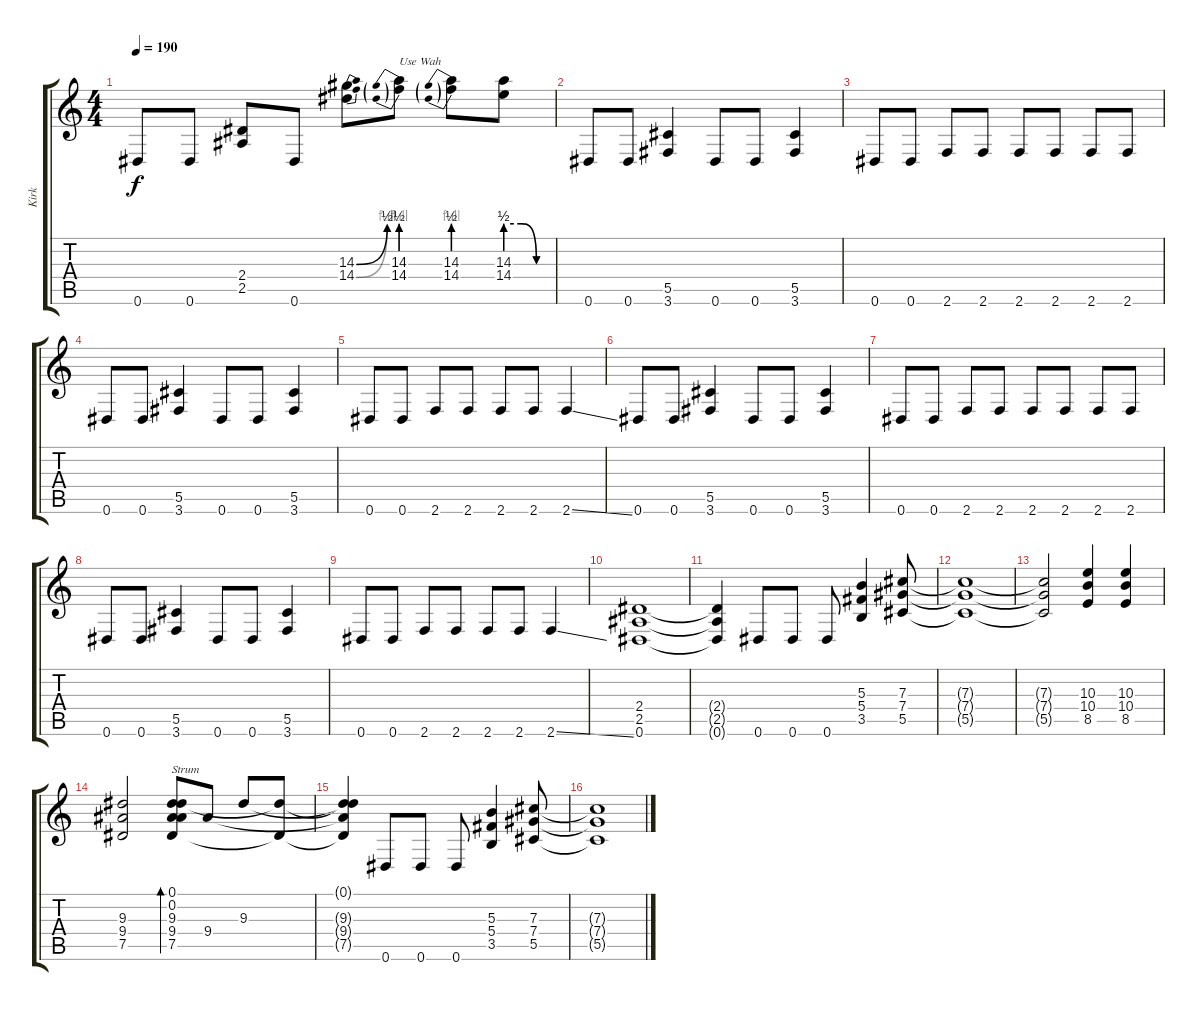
\track ("Kirk" "Kirk") {instrument overdrivenguitar}
\staff {score tabs}
\tuning (Eb4 Bb3 Gb3 Db3 Ab2 Eb2) {hide}
\ts (4 4)
\tempo 190
\clef g2
\ks c
0.6.8{dy f} 0.6.8 (2.4 2.5).8 0.6.8 (14.3{be (bend 0 0 60 2)} 14.4{be (bend 0 0 60 4)}).8 (14.3{be (prebend 0 2 60 2)} 14.4{be (prebend 0 4 60 4)}).8{txt "Use Wah"} (14.3{be (prebend 0 2 60 2)} 14.4{be (prebend 0 4 60 4)}).8 (14.3{be (custom 0 2 20 2 40 0 60 0)} 14.4{be (custom 0 2 20 2 40 0 60 0)}).8 |
0.6.8 0.6.8 (5.5 3.6).4 0.6.8 0.6.8 (5.5 3.6).4 |
0.6.8 0.6.8 2.6.8 2.6.8 2.6.8 2.6.8 2.6.8 2.6.8 |
0.6.8 0.6.8 (5.5 3.6).4 0.6.8 0.6.8 (5.5 3.6).4 |
0.6.8 0.6.8 2.6.8 2.6.8 2.6.8 2.6.8 2.6{ss}.4 |
0.6.8 0.6.8 (5.5 3.6).4 0.6.8 0.6.8 (5.5 3.6).4 |
0.6.8 0.6.8 2.6.8 2.6.8 2.6.8 2.6.8 2.6.8 2.6.8 |
0.6.8 0.6.8 (5.5 3.6).4 0.6.8 0.6.8 (5.5 3.6).4 |
0.6.8 0.6.8 2.6.8 2.6.8 2.6.8 2.6.8 2.6{ss}.4 |
(2.4 2.5 0.6).1 |
(2.4{t} 2.5{t} 0.6{t}).4 0.6.8 0.6.8 0.6.8 (5.3 5.4 3.5).4 (7.3 7.4 5.5).8 |
(7.3{t} 7.4{t} 5.5{t}).1 |
(7.3{t} 7.4{t} 5.5{t}).2 (10.3 10.4 8.5).4 (10.3 10.4 8.5).4 |
(9.3 9.4 7.5).2 (0.1 0.2 9.3 9.4 7.5).8{bd 240 txt "Strum" instrument electricguitarclean} 9.4.8 9.3.8 (0.1{t} 7.5{t}).8 |
(0.1{t} 9.3{t} 9.4{t} 7.5{t}).4{instrument overdrivenguitar} 0.6.8 0.6.8 0.6.8 (5.3 5.4 3.5).4 (7.3 7.4 5.5).8 |
(7.3{t} 7.4{t} 5.5{t}).1
